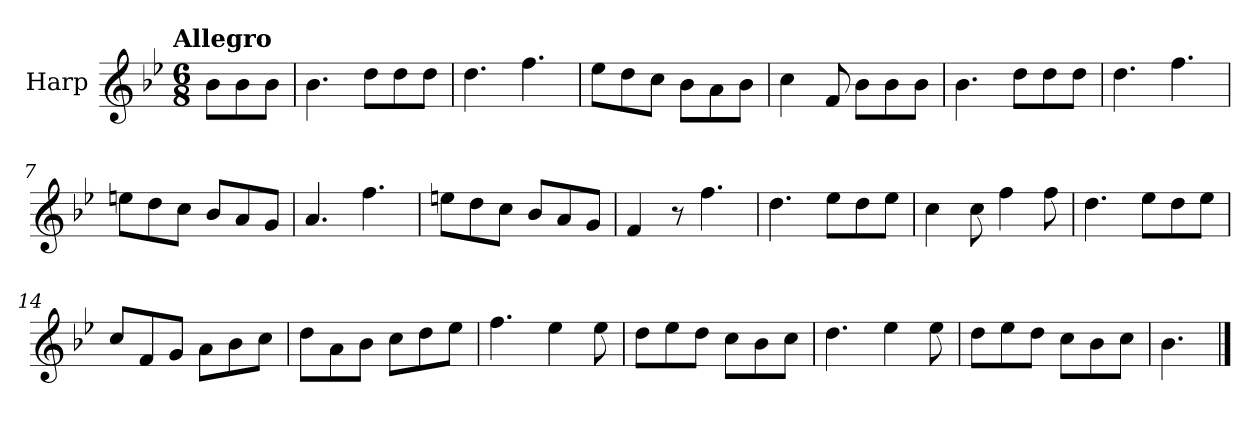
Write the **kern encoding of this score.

**kern
*part1
*staff1
*I"Harp
*I'Hrp.
*clefG2
*k[b-e-]
!!LO:TX:omd:t=Allegro
*M6/8
*MM144
=
8b-\L
8b-\
8b-\J
=1
4.b-\
8dd\L
8dd\
8dd\J
=2
4.dd\
4.ff\
=3
8ee-\L
8dd\
8cc\J
8b-\L
8a\
8b-\J
=4
4cc\
8f/
8b-\L
8b-\
8b-\J
=5
4.b-\
8dd\L
8dd\
8dd\J
=6
4.dd\
4.ff\
!!LO:LB:g=z
=7
8een\L
8dd\
8cc\J
8b-/L
8a/
8g/J
=8
4.a/
4.ff\
=9
8een\L
8dd\
8cc\J
8b-/L
8a/
8g/J
=10
4f/
8r
4.ff\
=11
4.dd\
8ee-\L
8dd\
8ee-\J
=12
4cc\
8cc\
4ff\
8ff\
=13
4.dd\
8ee-\L
8dd\
8ee-\J
!!LO:LB:g=z
=14
8cc/L
8f/
8g/J
8a\L
8b-\
8cc\J
=15
8dd\L
8a\
8b-\J
8cc\L
8dd\
8ee-\J
=16
4.ff\
4ee-\
8ee-\
=17
8dd\L
8ee-\
8dd\J
8cc\L
8b-\
8cc\J
=18
4.dd\
4ee-\
8ee-\
=19
8dd\L
8ee-\
8dd\J
8cc\L
8b-\
8cc\J
=20
4.b-\
==
*-
